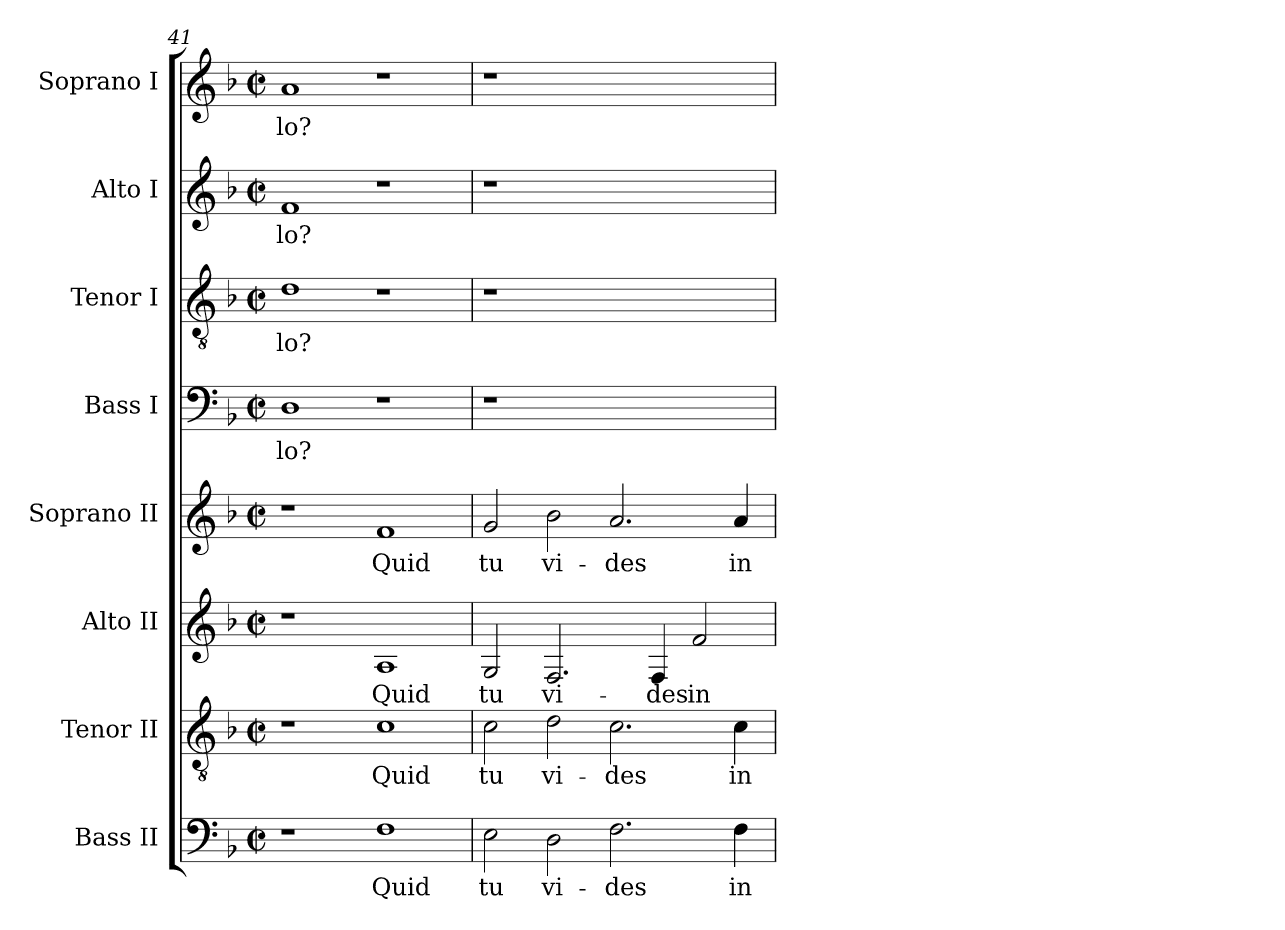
**kern	**text	**kern	**text	**kern	**text	**kern	**text	**kern	**text	**kern	**text	**kern	**text	**kern	**text
*part8	*part8	*part7	*part7	*part6	*part6	*part5	*part5	*part4	*part4	*part3	*part3	*part2	*part2	*part1	*part1
*staff8	*staff8	*staff7	*staff7	*staff6	*staff6	*staff5	*staff5	*staff4	*staff4	*staff3	*staff3	*staff2	*staff2	*staff1	*staff1
*I"Bass II	*	*I"Tenor II	*	*I"Alto II	*	*I"Soprano II	*	*I"Bass I	*	*I"Tenor I	*	*I"Alto I	*	*I"Soprano I	*
*I'B. II	*	*I'T. II	*	*I'A. II	*	*	*	*I'B. I	*	*I'T. I	*	*I'A. I	*	*	*
*clefF4	*	*clefGv2	*	*clefG2	*	*clefG2	*	*clefF4	*	*clefGv2	*	*clefG2	*	*clefG2	*
*	*	*ITrd7c12	*	*	*	*	*	*	*	*ITrd7c12	*	*	*	*	*
*k[b-]	*	*k[b-]	*	*k[b-]	*	*k[b-]	*	*k[b-]	*	*k[b-]	*	*k[b-]	*	*k[b-]	*
*F:	*	*F:	*	*F:	*	*F:	*	*F:	*	*F:	*	*F:	*	*F:	*
*M2/2	*	*M2/2	*	*M2/2	*	*M2/2	*	*M2/2	*	*M2/2	*	*M2/2	*	*M2/2	*
*met(c|)	*	*met(c|)	*	*met(c|)	*	*met(c|)	*	*met(c|)	*	*met(c|)	*	*met(c|)	*	*met(c|)	*
=41	=41	=41	=41	=41	=41	=41	=41	=41	=41	=41	=41	=41	=41	=41	=41
!	!	!	!	!	!	!	!	!	!LO:LY:b:color=#000000	!	!	!	!	!	!
!	!	!	!	!	!	!	!	!	!	!	!LO:LY:b:color=#000000	!	!	!	!
!	!	!	!	!	!	!	!	!	!	!	!	!	!LO:LY:b:color=#000000	!	!
!	!	!	!	!	!	!	!	!	!	!	!	!	!	!	!LO:LY:b:color=#000000
1r	.	1r	.	1r	.	1r	.	1Di	-lo?	1Di	-lo?	1fi	-lo?	1ai	-lo?
!	!LO:LY:b:color=#000000	!	!	!	!	!	!	!	!	!	!	!	!	!	!
!	!	!	!LO:LY:b:color=#000000	!	!	!	!	!	!	!	!	!	!	!	!
!	!	!	!	!	!LO:LY:b:color=#000000	!	!	!	!	!	!	!	!	!	!
!	!	!	!	!	!	!	!LO:LY:b:color=#000000	!	!	!	!	!	!	!	!
1Fi	Quid	1Ci	Quid	1Ai	Quid	1fi	Quid	1r	.	1r	.	1r	.	1r	.
=42	=42	=42	=42	=42	=42	=42	=42	=42	=42	=42	=42	=42	=42	=42	=42
!	!LO:LY:b:color=#000000	!	!	!	!	!	!	!	!	!	!	!	!	!	!
!	!	!	!LO:LY:b:color=#000000	!	!	!	!	!	!	!	!	!	!	!	!
!	!	!	!	!	!LO:LY:b:color=#000000	!	!	!	!	!	!	!	!	!	!
!	!	!	!	!	!	!	!LO:LY:b:color=#000000	!LO:N:vis=1	!	!LO:N:vis=1	!	!LO:N:vis=1	!	!LO:N:vis=1	!
2Ei\	tu	2Ci\	tu	2Gi/	tu	2gi/	tu	1r	.	1r	.	1r	.	1r	.
!	!LO:LY:b:color=#000000	!	!	!	!	!	!	!	!	!	!	!	!	!	!
!	!	!	!LO:LY:b:color=#000000	!	!	!	!	!	!	!	!	!	!	!	!
!	!	!	!	!	!LO:LY:b:color=#000000	!	!	!	!	!	!	!	!	!	!
!	!	!	!	!	!	!	!LO:LY:b:color=#000000	!	!	!	!	!	!	!	!
2Di\	vi-	2Di\	vi-	2.Fi/	vi-	2b-i\	vi-	.	.	.	.	.	.	.	.
!	!LO:LY:b:color=#000000	!	!	!	!	!	!	!	!	!	!	!	!	!	!
!	!	!	!LO:LY:b:color=#000000	!	!	!	!	!	!	!	!	!	!	!	!
!	!	!	!	!	!	!	!LO:LY:b:color=#000000	!	!	!	!	!	!	!	!
2.Fi\	-des	2.Ci\	-des	.	.	2.ai/	-des	1ryy	.	1ryy	.	1ryy	.	1ryy	.
!	!	!	!	!	!LO:LY:b:color=#000000	!	!	!	!	!	!	!	!	!	!
.	.	.	.	4Fi/	-des	.	.	.	.	.	.	.	.	.	.
!	!	!	!	!	!LO:LY:b:color=#000000	!	!	!	!	!	!	!	!	!	!
.	.	.	.	2fi/	in	.	.	.	.	.	.	.	.	.	.
!	!LO:LY:b:color=#000000	!	!	!	!	!	!	!	!	!	!	!	!	!	!
!	!	!	!LO:LY:b:color=#000000	!	!	!	!	!	!	!	!	!	!	!	!
!	!	!	!	!	!	!	!LO:LY:b:color=#000000	!	!	!	!	!	!	!	!
4Fi\	in	4Ci\	in	.	.	4ai/	in	.	.	.	.	.	.	.	.
=	=	=	=	=	=	=	=	=	=	=	=	=	=	=	=
*-	*-	*-	*-	*-	*-	*-	*-	*-	*-	*-	*-	*-	*-	*-	*-
